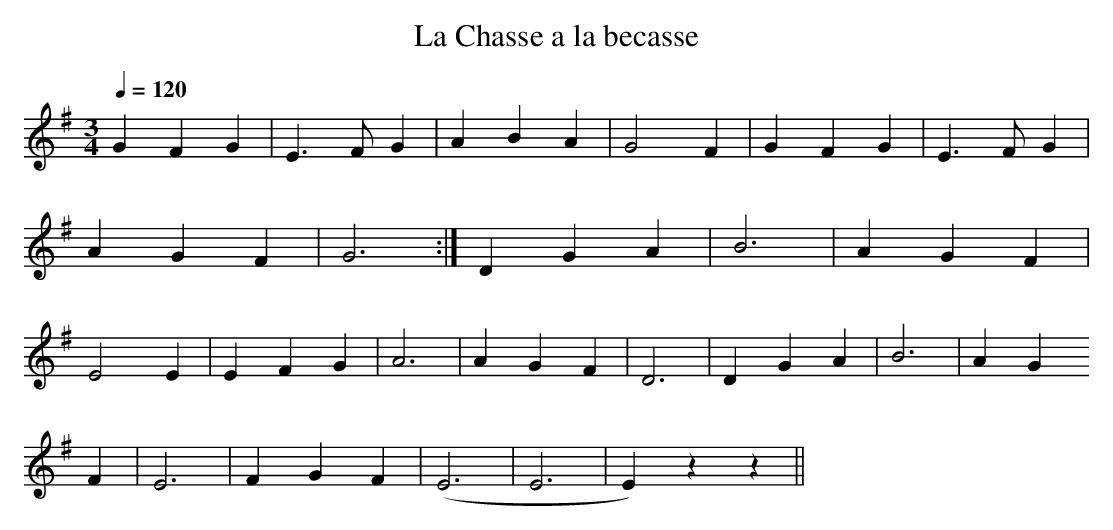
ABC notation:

X:1
T:La Chasse a la becasse
M:3/4
L:1/4
Q:120
K:G
GFG|E>FG|ABA|G2F|GFG|E>FG|AGF|G3:|DGA|B3|AGF|E2E|EFG|A3|AGF|D3|DGA|B3|AG
F|E3|FGF|(E3|E3|E)zz||
